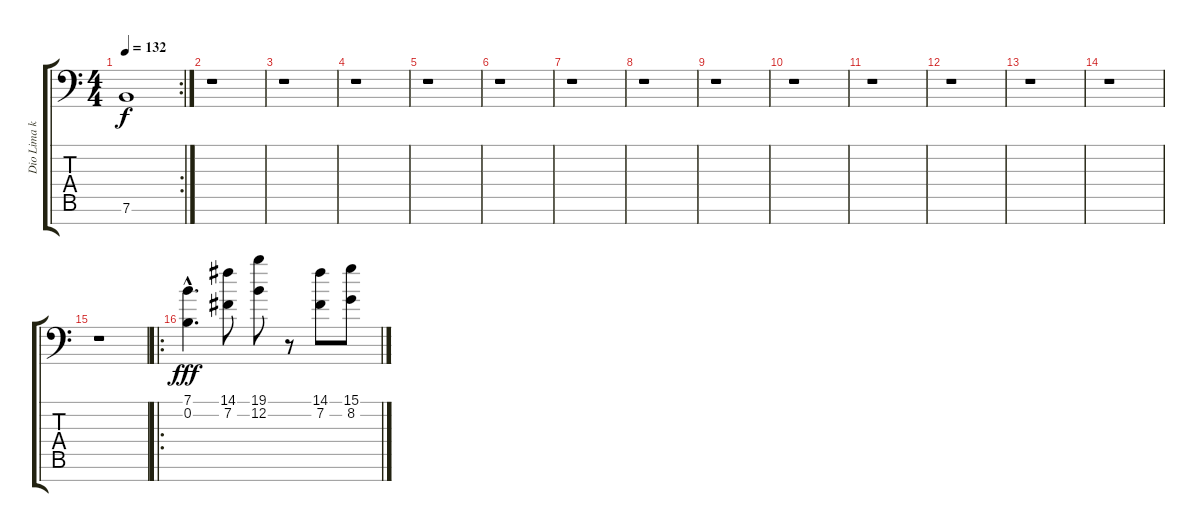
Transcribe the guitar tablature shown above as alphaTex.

\track ("Dio Lima key2" "Dio Lima k") {instrument stringensemble2}
\staff {score tabs}
\tuning (E4 B3 G3 D3 A2 E2 C-1) {hide}
\rc 2
\ts (4 4)
\tempo 132
\clef f4
\ks c
7.6.1{dy f} |
r.1 |
r.1 |
r.1 |
r.1 |
r.1 |
r.1 |
r.1 |
r.1 |
r.1 |
r.1 |
r.1 |
r.1 |
r.1 |
r.1 |
\ro
(7.1{hac} 0.2{hac}).4{d dy fff instrument stringensemble2} (14.1 7.2).8 (19.1 12.2).8 r.8 (14.1 7.2).8 (15.1 8.2).8
